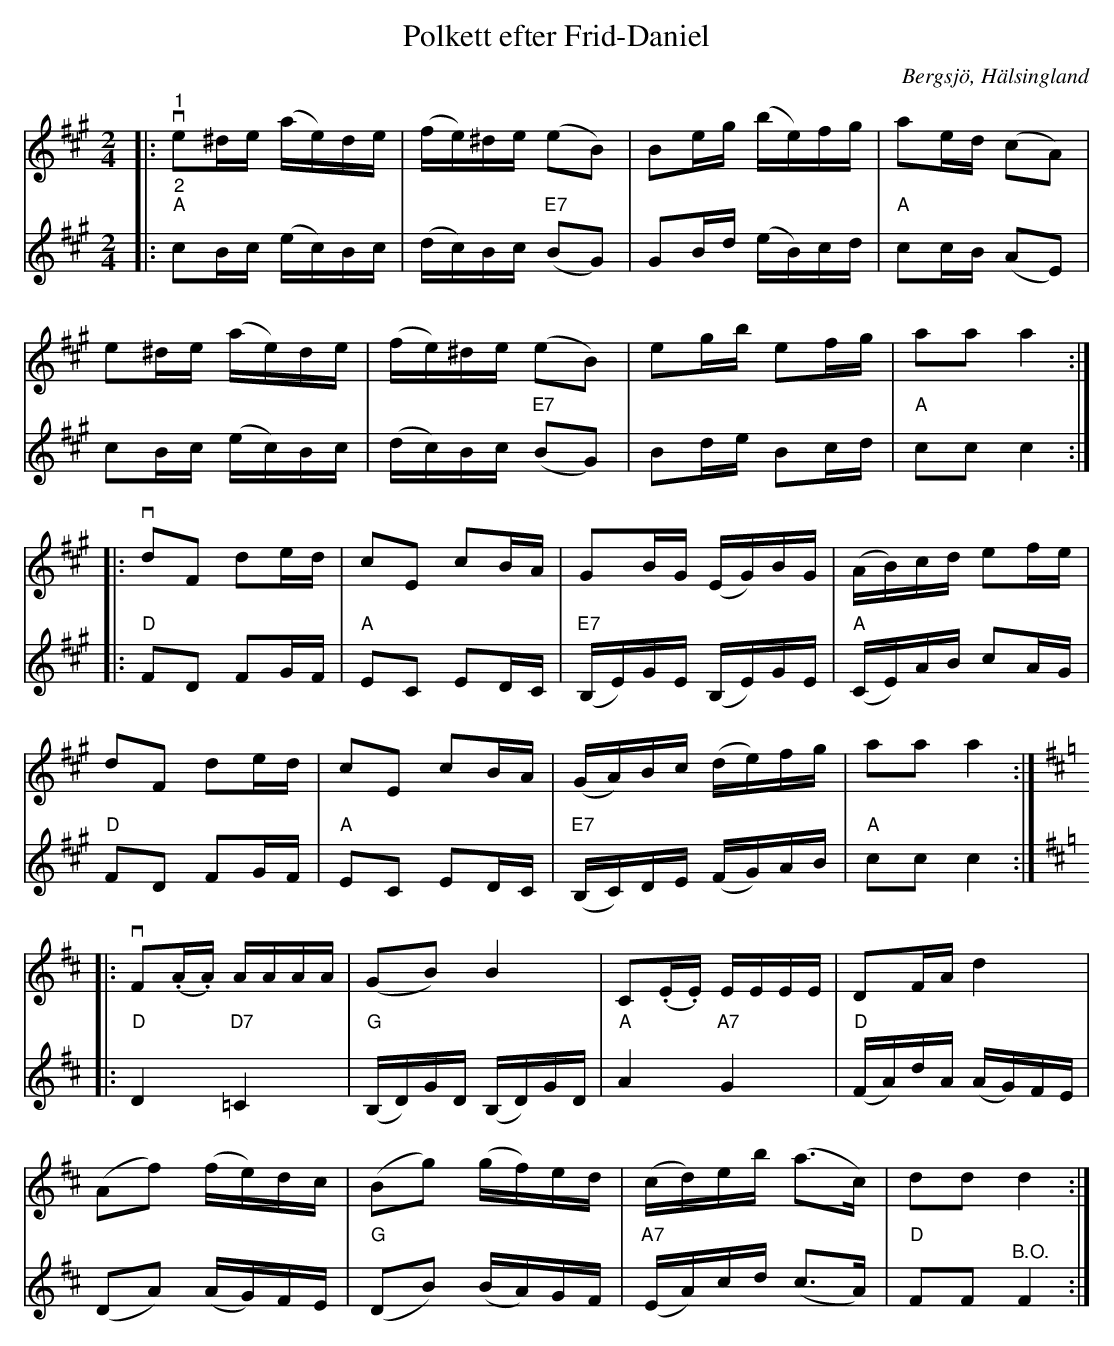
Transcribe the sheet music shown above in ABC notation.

X:1
T:Polkett efter Frid-Daniel
O:Bergsjö, Hälsingland
L:1/16
M:2/4
K:A
V:1
|:"^1"v e2^de (ae)de | (fe)^de (e2B2) | B2eg (be)fg | a2ed (c2A2) |
e2^de (ae)de | (fe)^de (e2B2) | e2gb e2fg | a2a2 a4 ::
v d2F2 d2ed | c2E2 c2BA | G2BG (EG)BG | (AB)cd e2fe |
 d2F2 d2ed | c2E2 c2BA | (GA)Bc (de)fg | a2a2 a4 ::
[K:D]v F2(.A.A) AAAA | (G2B2) B4 | C2(.E.E) EEEE | D2FA d4 |
(A2f2) (fe)dc | (B2g2) (gf)ed | (cd)eb (a2>c2) | d2d2 d4 :|
V:2
|:"^2""A" c2Bc (ec)Bc | (dc)Bc"E7" (B2G2) | G2Bd (eB)cd |"A" c2cB (A2E2) |
c2Bc (ec)Bc | (dc)Bc"E7" (B2G2) | B2de B2cd |"A" c2c2 c4 ::
"D" F2D2 F2GF |"A" E2C2 E2DC |"E7" (B,E)GE (B,E)GE | "A" (CE)AB c2AG |
"D"F2D2 F2GF | "A"E2C2 E2DC |"E7" (B,C)DE (FG)AB |"A" c2c2 c4 ::
[K:D]"D" D4 "D7"=C4 |"G" (B,D)GD (B,D)GD |"A" A4 "A7"G4 |"D" (FA)dA (AG)FE |
(D2A2) (AG)FE |"G" (D2B2) (BA)GF |"A7" (EA)cd (c2>A2) |"D" F2F2"^B.O."  F4 :|
